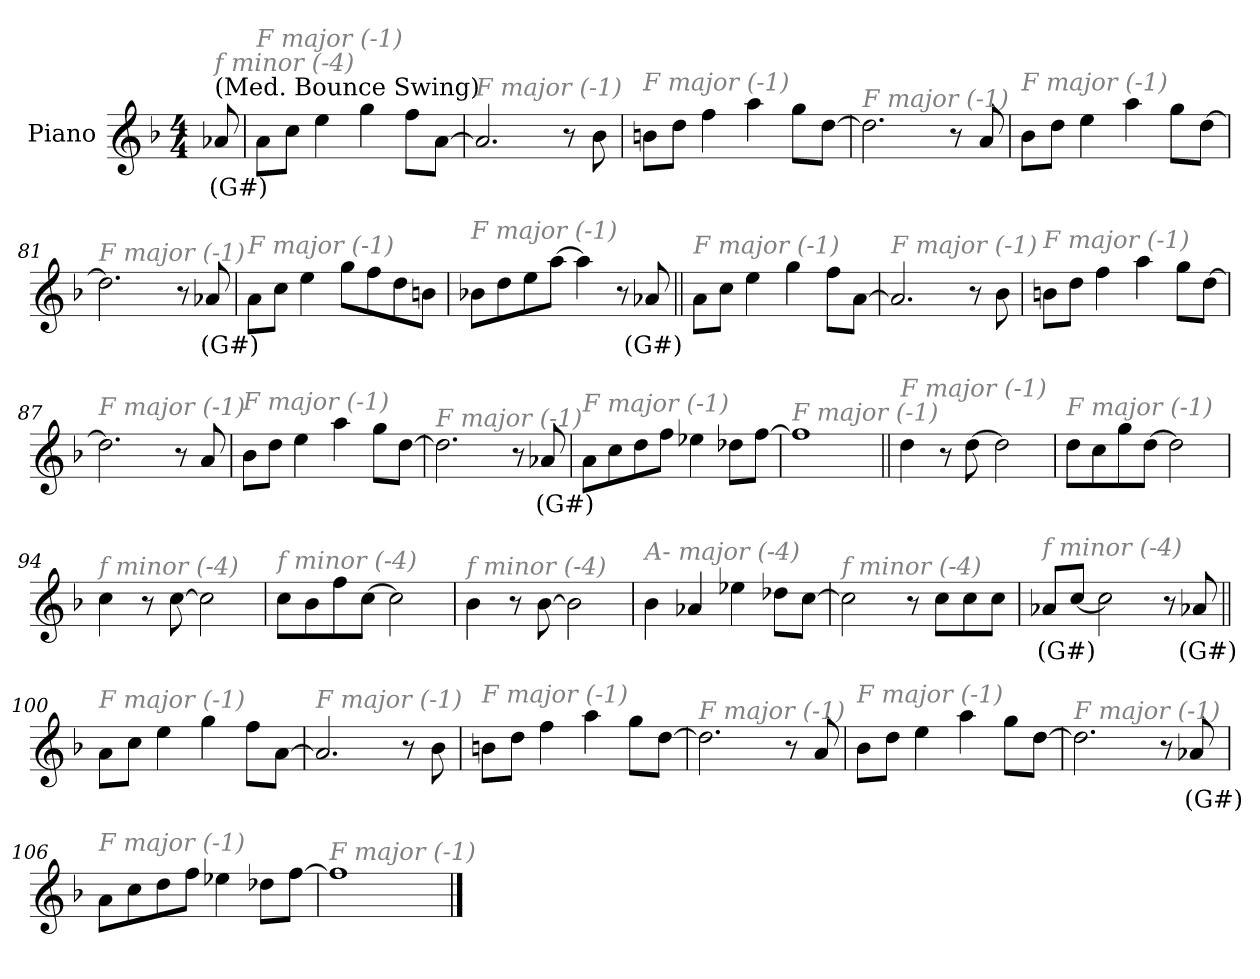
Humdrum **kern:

**kern	**text
*part1	*part1
*staff1	*staff1
*I"Piano	*
*I'Pno.	*
*clefG2	*
*k[b-]	*
*M4/4	*
*MM140	*
=1	=1
!LO:TX:a:t=(Med. Bounce Swing)	!
!LO:TX:i:color=#808080:t=f minor (-4)	!
8a-Xi/	(G#)
=76	=76
!LO:TX:i:color=#808080:t=F major (-1)	!
8a\L	.
8cc\J	.
4ee\	.
4gg\	.
8ff\L	.
[8a\J	.
=77	=77
!LO:TX:i:color=#808080:t=F major (-1)	!
2.a/]	.
8r	.
8b-\	.
=78	=78
!LO:TX:i:color=#808080:t=F major (-1)	!
8bn\L	.
8dd\J	.
4ff\	.
4aa\	.
8gg\L	.
[8dd\J	.
=79	=79
!LO:TX:i:color=#808080:t=F major (-1)	!
2.dd\]	.
8r	.
8a/	.
!!LO:LB:g=z
=80	=80
!LO:TX:i:color=#808080:t=F major (-1)	!
8b-\L	.
8dd\J	.
4ee\	.
4aa\	.
8gg\L	.
[8dd\J	.
=81	=81
!LO:TX:i:color=#808080:t=F major (-1)	!
2.dd\]	.
8r	.
8a-Xi/	(G#)
=82	=82
!LO:TX:i:color=#808080:t=F major (-1)	!
8a\L	.
8cc\J	.
4ee\	.
8gg\L	.
8ff\	.
8dd\	.
8bn\J	.
=83	=83
!LO:TX:i:color=#808080:t=F major (-1)	!
8b-X\L	.
8dd\	.
8ee\	.
[8aa\J	.
4aa\]	.
8r	.
8a-Xi/	(G#)
!!LO:LB:g=z
=84||	=84||
!LO:TX:i:color=#808080:t=F major (-1)	!
8a\L	.
8cc\J	.
4ee\	.
4gg\	.
8ff\L	.
[8a\J	.
=85	=85
!LO:TX:i:color=#808080:t=F major (-1)	!
2.a/]	.
8r	.
8b-\	.
=86	=86
!LO:TX:i:color=#808080:t=F major (-1)	!
8bn\L	.
8dd\J	.
4ff\	.
4aa\	.
8gg\L	.
[8dd\J	.
=87	=87
!LO:TX:i:color=#808080:t=F major (-1)	!
2.dd\]	.
8r	.
8a/	.
!!LO:LB:g=z
=88	=88
!LO:TX:i:color=#808080:t=F major (-1)	!
8b-\L	.
8dd\J	.
4ee\	.
4aa\	.
8gg\L	.
[8dd\J	.
=89	=89
!LO:TX:i:color=#808080:t=F major (-1)	!
2.dd\]	.
8r	.
8a-Xi/	(G#)
=90	=90
!LO:TX:i:color=#808080:t=F major (-1)	!
8a\L	.
8cc\	.
8dd\	.
8ff\J	.
4ee-X\	.
8dd-X\L	.
[8ff\J	.
=91	=91
!LO:TX:i:color=#808080:t=F major (-1)	!
1ff]	.
!!LO:LB:g=z
=92||	=92||
!LO:TX:i:color=#808080:t=F major (-1)	!
4dd\	.
8r	.
[8dd\	.
2dd\]	.
=93	=93
!LO:TX:i:color=#808080:t=F major (-1)	!
8dd\L	.
8cc\	.
8gg\	.
[8dd\J	.
2dd\]	.
=94	=94
!LO:TX:i:color=#808080:t=f minor (-4)	!
4cc\	.
8r	.
[8cc\	.
2cc\]	.
=95	=95
!LO:TX:i:color=#808080:t=f minor (-4)	!
8cc\L	.
8b-\	.
8ff\	.
[8cc\J	.
2cc\]	.
!!LO:LB:g=z
=96	=96
!LO:TX:i:color=#808080:t=f minor (-4)	!
4b-\	.
8r	.
[8b-\	.
2b-\]	.
=97	=97
!LO:TX:i:color=#808080:t=A- major (-4)	!
4b-\	.
4a-X/	.
4ee-X\	.
8dd-X\L	.
[8cc\J	.
=98	=98
!LO:TX:i:color=#808080:t=f minor (-4)	!
2cc\]	.
8r	.
8cc\L	.
8cc\	.
8cc\J	.
=99	=99
!LO:TX:i:color=#808080:t=f minor (-4)	!
8a-Xi/L	(G#)
[8cc/J	.
2cc\]	.
8r	.
8a-Xi/	(G#)
!!LO:LB:g=z
=100||	=100||
!LO:TX:i:color=#808080:t=F major (-1)	!
8a\L	.
8cc\J	.
4ee\	.
4gg\	.
8ff\L	.
[8a\J	.
=101	=101
!LO:TX:i:color=#808080:t=F major (-1)	!
2.a/]	.
8r	.
8b-\	.
=102	=102
!LO:TX:i:color=#808080:t=F major (-1)	!
8bn\L	.
8dd\J	.
4ff\	.
4aa\	.
8gg\L	.
[8dd\J	.
=103	=103
!LO:TX:i:color=#808080:t=F major (-1)	!
2.dd\]	.
8r	.
8a/	.
!!LO:LB:g=z
=104	=104
!LO:TX:i:color=#808080:t=F major (-1)	!
8b-\L	.
8dd\J	.
4ee\	.
4aa\	.
8gg\L	.
[8dd\J	.
=105	=105
!LO:TX:i:color=#808080:t=F major (-1)	!
2.dd\]	.
8r	.
8a-Xi/	(G#)
=106	=106
!LO:TX:i:color=#808080:t=F major (-1)	!
8a\L	.
8cc\	.
8dd\	.
8ff\J	.
4ee-X\	.
8dd-X\L	.
[8ff\J	.
=107	=107
!LO:TX:i:color=#808080:t=F major (-1)	!
1ff]	.
==	==
*-	*-
